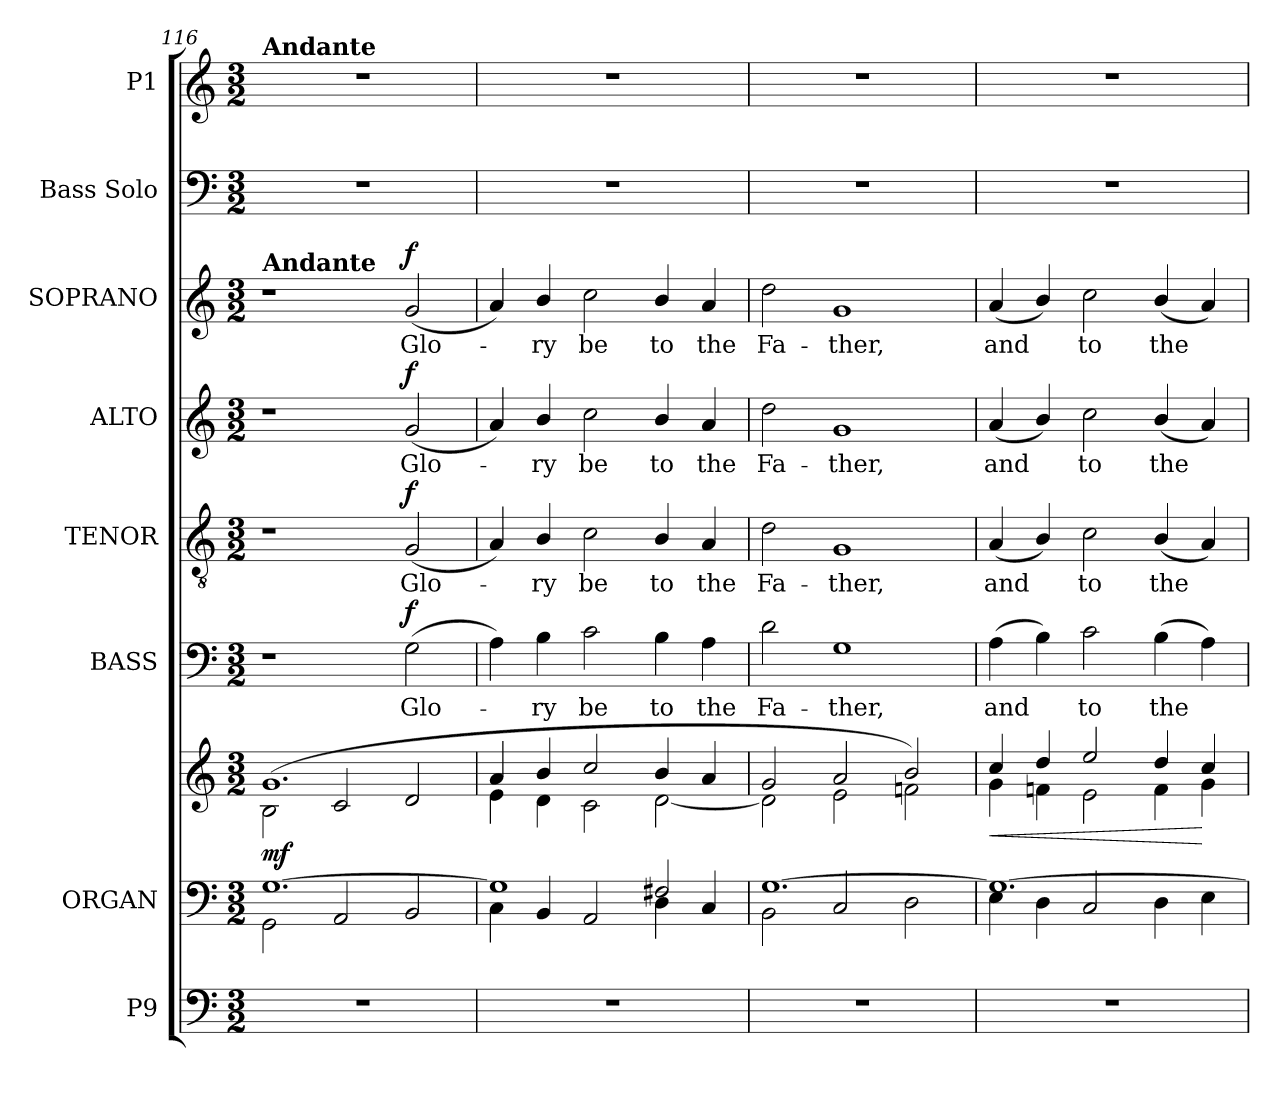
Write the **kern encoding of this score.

**kern	**kern	**kern	**dynam	**kern	**text	**dynam	**kern	**text	**dynam	**kern	**text	**dynam	**kern	**text	**dynam	**kern	**kern
*part8	*part7	*part7	*part7	*part6	*part6	*part6	*part5	*part5	*part5	*part4	*part4	*part4	*part3	*part3	*part3	*part2	*part1
*staff9	*staff8	*staff7	*staff7/8	*staff6	*staff6	*staff6	*staff5	*staff5	*staff5	*staff4	*staff4	*staff4	*staff3	*staff3	*staff3	*staff2	*staff1
*I"P9	*I"ORGAN	*	*	*I"BASS	*	*	*I"TENOR	*	*	*I"ALTO	*	*	*I"SOPRANO	*	*	*I"Bass Solo	*I"P1
!!LO:LB:g=z
*clefF4	*clefF4	*clefG2	*	*clefF4	*	*	*clefGv2	*	*	*clefG2	*	*	*clefG2	*	*	*clefF4	*clefG2
*	*	*	*	*	*	*	*ITrd7c12	*	*	*	*	*	*	*	*	*	*
*k[]	*k[]	*k[]	*	*k[]	*	*	*k[]	*	*	*k[]	*	*	*k[]	*	*	*k[]	*k[]
*C:	*C:	*C:	*	*C:	*	*	*C:	*	*	*C:	*	*	*C:	*	*	*C:	*C:
*M3/2	*M3/2	*M3/2	*	*M3/2	*	*	*M3/2	*	*	*M3/2	*	*	*M3/2	*	*	*M3/2	*M3/2
*MM80	*MM80	*MM80	*	*MM80	*	*	*MM80	*	*	*MM80	*	*	*MM80	*	*	*MM80	*MM80
=116	=116	=116	=116	=116	=116	=116	=116	=116	=116	=116	=116	=116	=116	=116	=116	=116	=116
!	!	!	!	!	!	!	!	!	!	!	!	!	!	!	!	!	!LO:TX:a:B:t=Andante
!	!	!	!	!	!	!	!	!	!	!	!	!	!LO:TX:a:B:t=Andante	!	!	!	!
!	!	!LO:TX:b:i:t=Gt.	!	!	!	!	!	!	!	!	!	!	!	!	!	!	!
!LO:N:vis=1	!	!	!	!	!	!	!	!	!	!	!	!	!	!	!	!LO:N:vis=1	!LO:N:vis=1
*	*^	*^	*	*	*	*	*	*	*	*	*	*	*	*	*	*	*
1.r	[1.Gi	2GGi\	(1.gi	2Bi\	mf	1r	.	.	1r	.	.	1r	.	.	1r	.	.	1.r	1.r
.	.	2AAi/	.	2ci/	.	.	.	.	.	.	.	.	.	.	.	.	.	.	.
!	!	!	!	!	!	!	!LO:LY:b:color=#000000	!	!	!	!	!	!	!	!	!	!	!	!
!	!	!	!	!	!	!	!	!	!	!LO:LY:b:color=#000000	!	!	!	!	!	!	!	!	!
!	!	!	!	!	!	!	!	!	!	!	!	!	!LO:LY:b:color=#000000	!	!	!	!	!	!
!	!	!	!	!	!	!	!	!	!	!	!	!	!	!	!	!LO:LY:b:color=#000000	!	!	!
.	.	2BBi/	.	2di/	.	(2Gi\	Glo-	f	(2GGi/	Glo-	f	(2gi/	Glo-	f	(2gi/	Glo-	f	.	.
=117	=117	=117	=117	=117	=117	=117	=117	=117	=117	=117	=117	=117	=117	=117	=117	=117	=117	=117	=117
!LO:N:vis=1	!	!	!	!	!	!	!	!	!	!	!	!	!	!	!	!	!	!LO:N:vis=1	!LO:N:vis=1
1.r	1Gi]	4Ci\	4ai/	4ei\	.	4Ai\)	.	.	4AAi/)	.	.	4ai/)	.	.	4ai/)	.	.	1.r	1.r
!	!	!	!	!	!	!	!LO:LY:b:color=#000000	!	!	!	!	!	!	!	!	!	!	!	!
!	!	!	!	!	!	!	!	!	!	!LO:LY:b:color=#000000	!	!	!	!	!	!	!	!	!
!	!	!	!	!	!	!	!	!	!	!	!	!	!LO:LY:b:color=#000000	!	!	!	!	!	!
!	!	!	!	!	!	!	!	!	!	!	!	!	!	!	!	!LO:LY:b:color=#000000	!	!	!
.	.	4BBi/	4bi/	4di\	.	4Bi\	-ry	.	4BBi/	-ry	.	4bi/	-ry	.	4bi/	-ry	.	.	.
!	!	!	!	!	!	!	!LO:LY:b:color=#000000	!	!	!	!	!	!	!	!	!	!	!	!
!	!	!	!	!	!	!	!	!	!	!LO:LY:b:color=#000000	!	!	!	!	!	!	!	!	!
!	!	!	!	!	!	!	!	!	!	!	!	!	!LO:LY:b:color=#000000	!	!	!	!	!	!
!	!	!	!	!	!	!	!	!	!	!	!	!	!	!	!	!LO:LY:b:color=#000000	!	!	!
.	.	2AAi/	2cci/	2ci\	.	2ci\	be	.	2Ci\	be	.	2cci\	be	.	2cci\	be	.	.	.
!	!	!	!	!	!	!	!LO:LY:b:color=#000000	!	!	!	!	!	!	!	!	!	!	!	!
!	!	!	!	!	!	!	!	!	!	!LO:LY:b:color=#000000	!	!	!	!	!	!	!	!	!
!	!	!	!	!	!	!	!	!	!	!	!	!	!LO:LY:b:color=#000000	!	!	!	!	!	!
!	!	!	!	!	!	!	!	!	!	!	!	!	!	!	!	!LO:LY:b:color=#000000	!	!	!
.	2F#i/	4Di\	4bi/	[2di\	.	4Bi\	to	.	4BBi/	to	.	4bi/	to	.	4bi/	to	.	.	.
!	!	!	!	!	!	!	!LO:LY:b:color=#000000	!	!	!	!	!	!	!	!	!	!	!	!
!	!	!	!	!	!	!	!	!	!	!LO:LY:b:color=#000000	!	!	!	!	!	!	!	!	!
!	!	!	!	!	!	!	!	!	!	!	!	!	!LO:LY:b:color=#000000	!	!	!	!	!	!
!	!	!	!	!	!	!	!	!	!	!	!	!	!	!	!	!LO:LY:b:color=#000000	!	!	!
.	.	4Ci/	4ai/	.	.	4Ai\	the	.	4AAi/	the	.	4ai/	the	.	4ai/	the	.	.	.
=118	=118	=118	=118	=118	=118	=118	=118	=118	=118	=118	=118	=118	=118	=118	=118	=118	=118	=118	=118
!LO:N:vis=1	!	!	!	!	!	!	!	!	!	!	!	!	!	!	!	!	!	!	!
!	!	!	!	!	!	!	!LO:LY:b:color=#000000	!	!	!	!	!	!	!	!	!	!	!	!
!	!	!	!	!	!	!	!	!	!	!LO:LY:b:color=#000000	!	!	!	!	!	!	!	!	!
!	!	!	!	!	!	!	!	!	!	!	!	!	!LO:LY:b:color=#000000	!	!	!	!	!	!
!	!	!	!	!	!	!	!	!	!	!	!	!	!	!	!	!LO:LY:b:color=#000000	!	!LO:N:vis=1	!LO:N:vis=1
1.r	[1.Gi	2BBi\	2gi/	2di\]	.	2di\	Fa-	.	2Di\	Fa-	.	2ddi\	Fa-	.	2ddi\	Fa-	.	1.r	1.r
!	!	!	!	!	!	!	!LO:LY:b:color=#000000	!	!	!	!	!	!	!	!	!	!	!	!
!	!	!	!	!	!	!	!	!	!	!LO:LY:b:color=#000000	!	!	!	!	!	!	!	!	!
!	!	!	!	!	!	!	!	!	!	!	!	!	!LO:LY:b:color=#000000	!	!	!	!	!	!
!	!	!	!	!	!	!	!	!	!	!	!	!	!	!	!	!LO:LY:b:color=#000000	!	!	!
.	.	2Ci/	2ai/	2ei\	.	1Gi	-ther,	.	1GGi	-ther,	.	1gi	-ther,	.	1gi	-ther,	.	.	.
.	.	2Di\	2bi/)	2fni\	.	.	.	.	.	.	.	.	.	.	.	.	.	.	.
=119	=119	=119	=119	=119	=119	=119	=119	=119	=119	=119	=119	=119	=119	=119	=119	=119	=119	=119	=119
!LO:N:vis=1	!	!	!	!	!LO:HP:b	!	!	!	!	!	!	!	!	!	!	!	!	!	!
!	!	!	!	!	!	!	!LO:LY:b:color=#000000	!	!	!	!	!	!	!	!	!	!	!	!
!	!	!	!	!	!	!	!	!	!	!LO:LY:b:color=#000000	!	!	!	!	!	!	!	!	!
!	!	!	!	!	!	!	!	!	!	!	!	!	!LO:LY:b:color=#000000	!	!	!	!	!	!
!	!	!	!	!	!	!	!	!	!	!	!	!	!	!	!	!LO:LY:b:color=#000000	!	!LO:N:vis=1	!LO:N:vis=1
1.r	1.Gi_	4Ei\	4cci/	4gi\	<	(4Ai\	and	.	(4AAi/	and	.	(4ai/	and	.	(4ai/	and	.	1.r	1.r
.	.	4Di\	4ddi/	4fni\	.	4Bi\)	.	.	4BBi/)	.	.	4bi/)	.	.	4bi/)	.	.	.	.
!	!	!	!	!	!	!	!LO:LY:b:color=#000000	!	!	!	!	!	!	!	!	!	!	!	!
!	!	!	!	!	!	!	!	!	!	!LO:LY:b:color=#000000	!	!	!	!	!	!	!	!	!
!	!	!	!	!	!	!	!	!	!	!	!	!	!LO:LY:b:color=#000000	!	!	!	!	!	!
!	!	!	!	!	!	!	!	!	!	!	!	!	!	!	!	!LO:LY:b:color=#000000	!	!	!
.	.	2Ci/	2eei/	2ei\	.	2ci\	to	.	2Ci\	to	.	2cci\	to	.	2cci\	to	.	.	.
!	!	!	!	!	!	!	!LO:LY:b:color=#000000	!	!	!	!	!	!	!	!	!	!	!	!
!	!	!	!	!	!	!	!	!	!	!LO:LY:b:color=#000000	!	!	!	!	!	!	!	!	!
!	!	!	!	!	!	!	!	!	!	!	!	!	!LO:LY:b:color=#000000	!	!	!	!	!	!
!	!	!	!	!	!	!	!	!	!	!	!	!	!	!	!	!LO:LY:b:color=#000000	!	!	!
.	.	4Di\	4ddi/	4fi\	.	(4Bi\	the	.	(4BBi/	the	.	(4bi/	the	.	(4bi/	the	.	.	.
.	.	4Ei\	4cci/	4gi\	[	4Ai\)	.	.	4AAi/)	.	.	4ai/)	.	.	4ai/)	.	.	.	.
*	*v	*v	*	*	*	*	*	*	*	*	*	*	*	*	*	*	*	*	*
*	*	*v	*v	*	*	*	*	*	*	*	*	*	*	*	*	*	*	*
=	=	=	=	=	=	=	=	=	=	=	=	=	=	=	=	=	=
*-	*-	*-	*-	*-	*-	*-	*-	*-	*-	*-	*-	*-	*-	*-	*-	*-	*-
